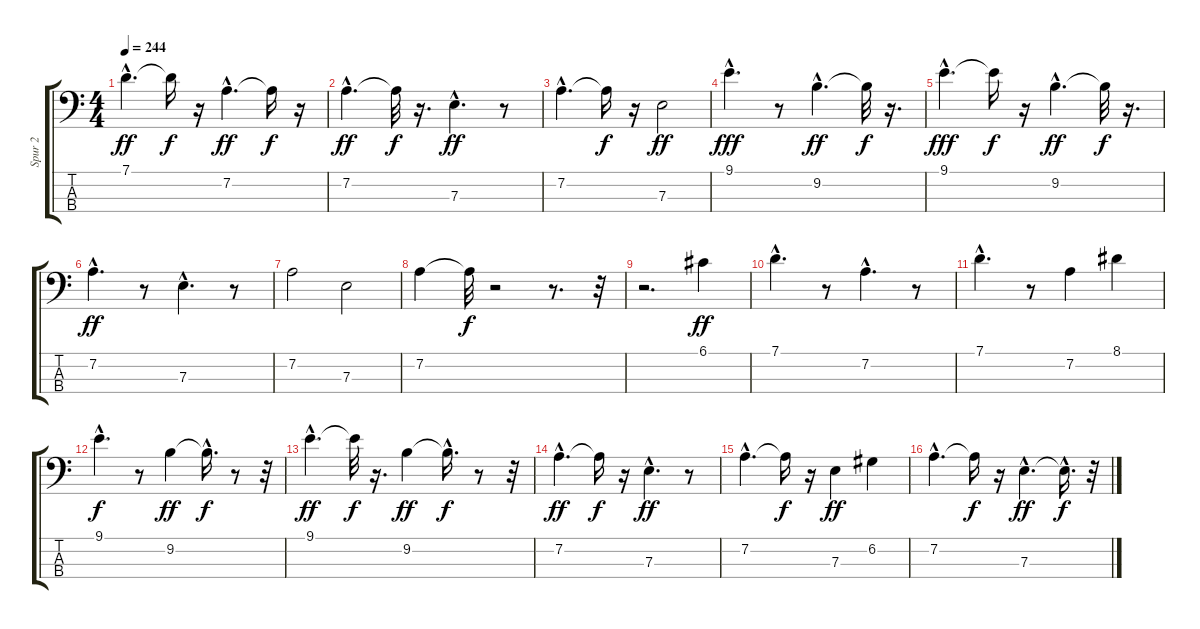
\track ("Spur 2" "Spur 2") {instrument electricbasspick}
\staff {score tabs}
\tuning (G2 D2 A1 E1) {hide}
\ts (4 4)
\tempo 244
\clef f4
\ks c
7.1{hac}.4{d dy ff} 7.1{t}.16{dy f} r.16 7.2{hac}.4{d dy ff} 7.2{t}.16{dy f} r.16 |
7.2{hac}.4{d dy ff} 7.2{t}.32{dy f} r.16{d} 7.3{hac}.4{d dy ff} r.8 |
7.2{hac}.4{d} 7.2{t}.16{dy f} r.16 7.3.2{dy ff} |
9.1{hac}.4{d dy fff} r.8 9.2{hac}.4{d dy ff} 9.2{t}.32{dy f} r.16{d} |
9.1{hac}.4{d dy fff} 9.1{t}.16{dy f} r.16 9.2{hac}.4{d dy ff} 9.2{t}.32{dy f} r.16{d} |
7.2{hac}.4{d dy ff} r.8 7.3{hac}.4{d} r.8 |
7.2.2 7.3.2 |
7.2.4 7.2{t}.32{dy f} r.2 r.8{d} r.32 |
r.2{d} 6.1.4{dy ff} |
7.1{hac}.4{d} r.8 7.2{hac}.4{d} r.8 |
7.1{hac}.4{d} r.8 7.2.4 8.1.4 |
9.1{hac}.4{d dy f} r.8 9.2.4{dy ff} 9.2{hac t}.16{d dy f} r.8 r.32 |
9.1{hac}.4{d dy ff} 9.1{t}.32{dy f} r.16{d} 9.2.4{dy ff} 9.2{hac t}.16{d dy f} r.8 r.32 |
7.2{hac}.4{d dy ff} 7.2{t}.16{dy f} r.16 7.3{hac}.4{d dy ff} r.8 |
7.2{hac}.4{d} 7.2{t}.16{dy f} r.16 7.3.4{dy ff} 6.2.4 |
7.2{hac}.4{d} 7.2{t}.16{dy f} r.16 7.3{hac}.4{d dy ff} 7.3{hac t}.16{d dy f} r.32
